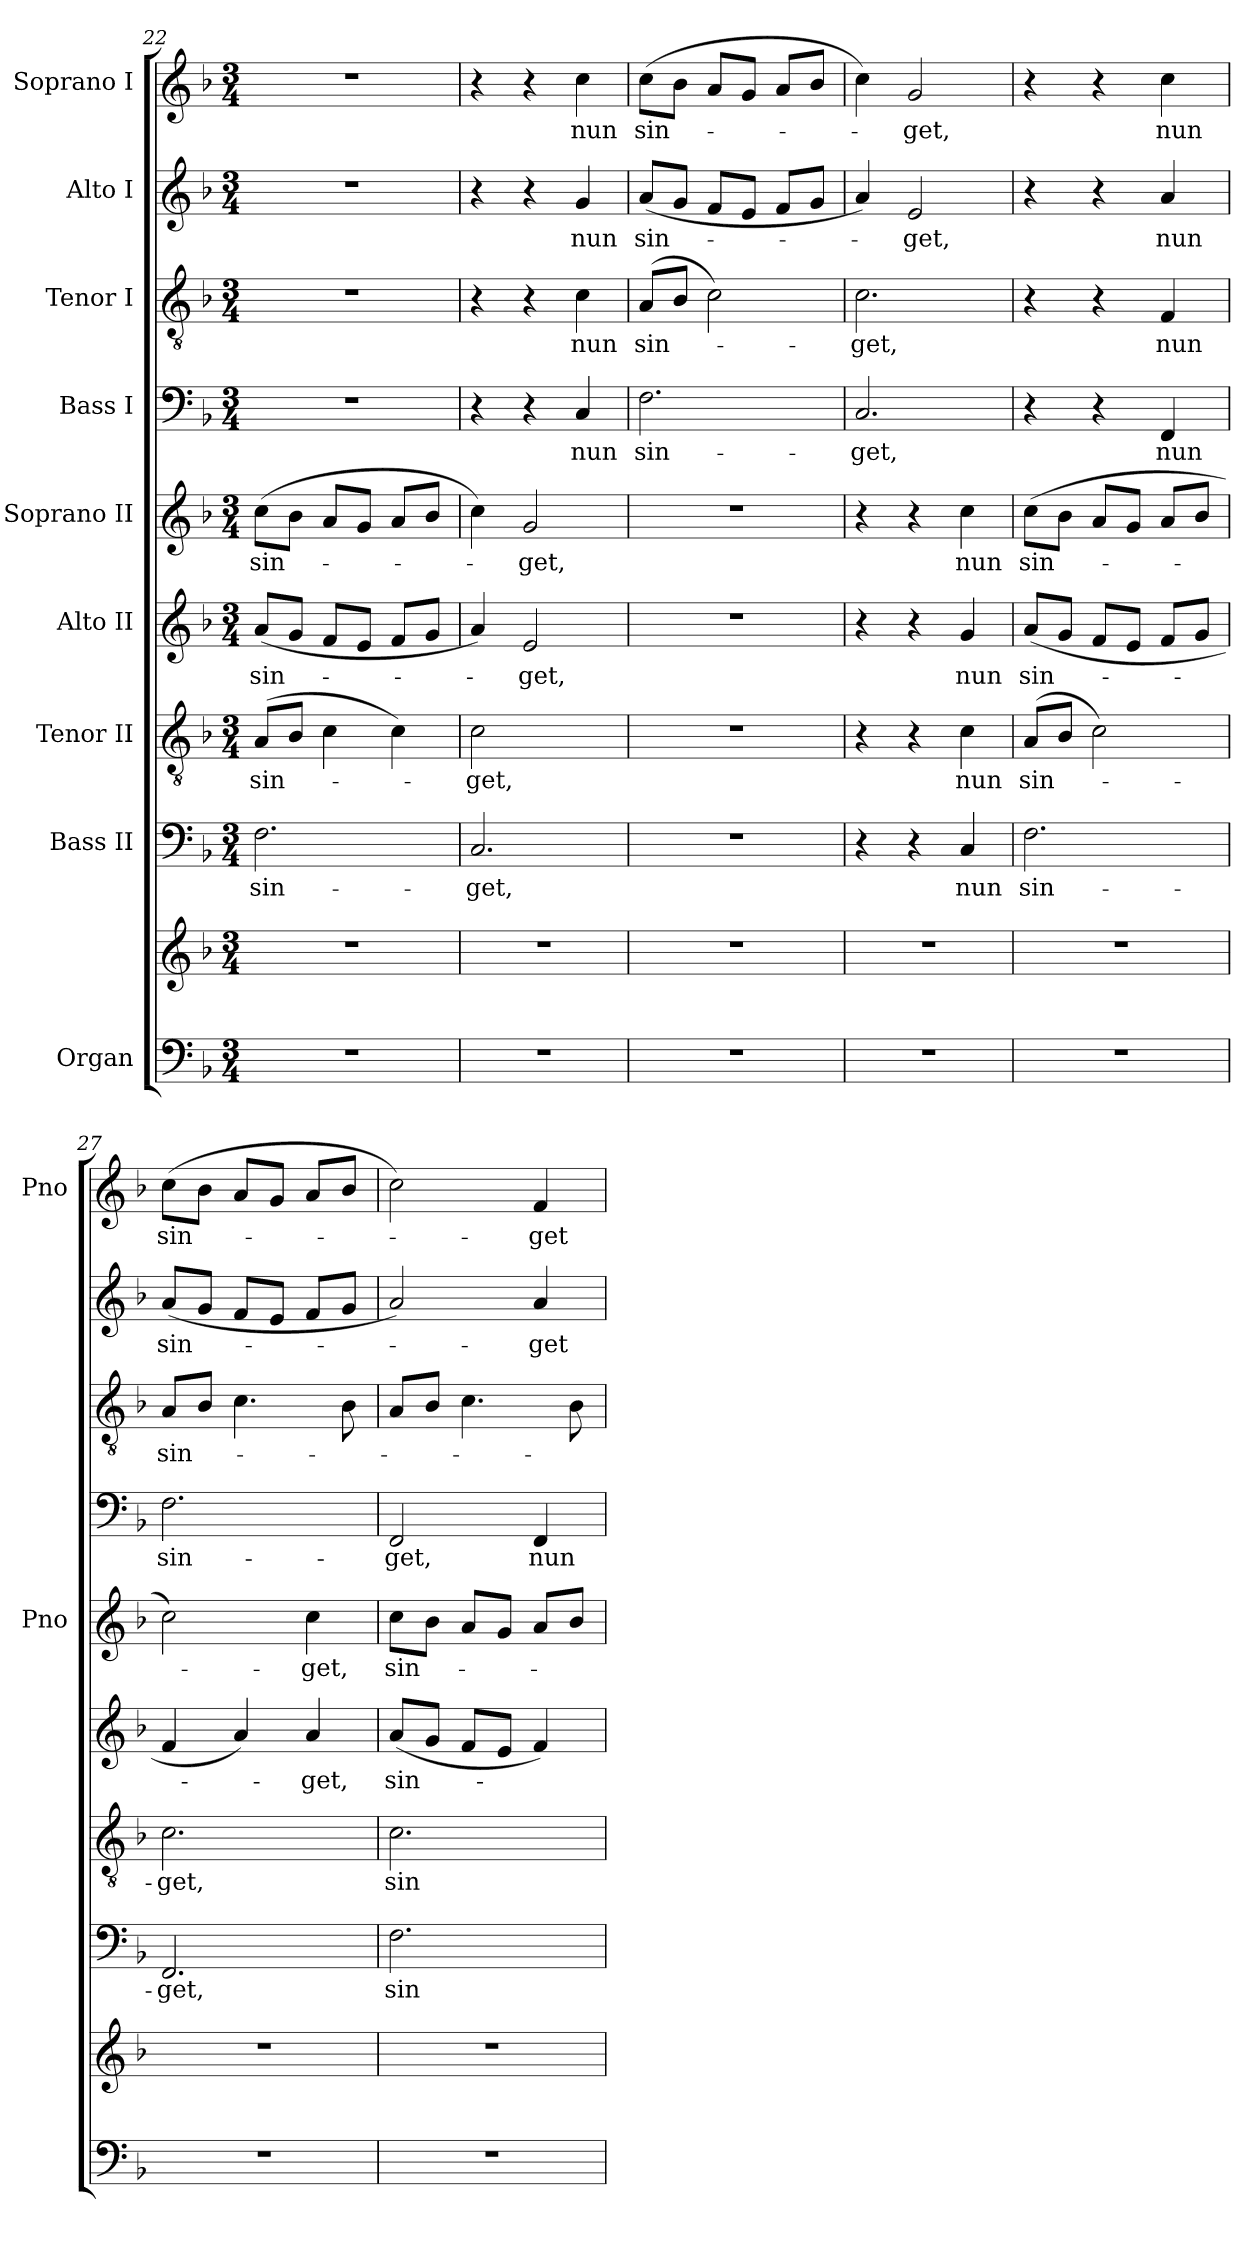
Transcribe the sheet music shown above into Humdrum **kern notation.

**kern	**kern	**kern	**text	**kern	**text	**kern	**text	**kern	**text	**kern	**text	**kern	**text	**kern	**text	**kern	**text
*part9	*part9	*part8	*part8	*part7	*part7	*part6	*part6	*part5	*part5	*part4	*part4	*part3	*part3	*part2	*part2	*part1	*part1
*staff10	*staff9	*staff8	*staff8	*staff7	*staff7	*staff6	*staff6	*staff5	*staff5	*staff4	*staff4	*staff3	*staff3	*staff2	*staff2	*staff1	*staff1
*I"Organ	*	*I"Bass II	*	*I"Tenor II	*	*I"Alto II	*	*I"Soprano II	*	*I"Bass I	*	*I"Tenor I	*	*I"Alto I	*	*I"Soprano I	*
*	*	*	*	*	*	*	*	*I'Pno	*	*	*	*	*	*	*	*I'Pno	*
*clefF4	*clefG2	*clefF4	*	*clefGv2	*	*clefG2	*	*clefG2	*	*clefF4	*	*clefGv2	*	*clefG2	*	*clefG2	*
*k[b-]	*k[b-]	*k[b-]	*	*k[b-]	*	*k[b-]	*	*k[b-]	*	*k[b-]	*	*k[b-]	*	*k[b-]	*	*k[b-]	*
*F:	*F:	*F:	*	*F:	*	*F:	*	*F:	*	*F:	*	*F:	*	*F:	*	*F:	*
*M3/4	*M3/4	*M3/4	*	*M3/4	*	*M3/4	*	*M3/4	*	*M3/4	*	*M3/4	*	*M3/4	*	*M3/4	*
=22	=22	=22	=22	=22	=22	=22	=22	=22	=22	=22	=22	=22	=22	=22	=22	=22	=22
2.r	2.r	2.F\	sin-	(8A/L	sin-	(8a/L	sin-	(8cc\L	sin-	2.r	.	2.r	.	2.r	.	2.r	.
.	.	.	.	8B-/J	.	8g/J	.	8b-\J	.	.	.	.	.	.	.	.	.
.	.	.	.	4c\	.	8f/L	.	8a/L	.	.	.	.	.	.	.	.	.
.	.	.	.	.	.	8e/J	.	8g/J	.	.	.	.	.	.	.	.	.
.	.	.	.	4c\)	.	8f/L	.	8a/L	.	.	.	.	.	.	.	.	.
.	.	.	.	.	.	8g/J	.	8b-/J	.	.	.	.	.	.	.	.	.
=23	=23	=23	=23	=23	=23	=23	=23	=23	=23	=23	=23	=23	=23	=23	=23	=23	=23
2.r	2.r	2.C/	-get,	2c\	-get,	4a/)	.	4cc\)	.	4r	.	4r	.	4r	.	4r	.
.	.	.	.	.	.	2e/	-get,	2g/	-get,	4r	.	4r	.	4r	.	4r	.
.	.	.	.	4ryy	.	.	.	.	.	4C/	nun	4c\	nun	4g/	nun	4cc\	nun
!!LO:LB:g=z
=24	=24	=24	=24	=24	=24	=24	=24	=24	=24	=24	=24	=24	=24	=24	=24	=24	=24
2.r	2.r	2.r	.	2.r	.	2.r	.	2.r	.	2.F\	sin-	(8A/L	sin-	(8a/L	sin-	(8cc\L	sin-
.	.	.	.	.	.	.	.	.	.	.	.	8B-/J	.	8g/J	.	8b-\J	.
.	.	.	.	.	.	.	.	.	.	.	.	2c\)	.	8f/L	.	8a/L	.
.	.	.	.	.	.	.	.	.	.	.	.	.	.	8e/J	.	8g/J	.
.	.	.	.	.	.	.	.	.	.	.	.	.	.	8f/L	.	8a/L	.
.	.	.	.	.	.	.	.	.	.	.	.	.	.	8g/J	.	8b-/J	.
=25	=25	=25	=25	=25	=25	=25	=25	=25	=25	=25	=25	=25	=25	=25	=25	=25	=25
2.r	2.r	4r	.	4r	.	4r	.	4r	.	2.C/	-get,	2.c\	-get,	4a/)	.	4cc\)	.
.	.	4r	.	4r	.	4r	.	4r	.	.	.	.	.	2e/	-get,	2g/	-get,
.	.	4C/	nun	4c\	nun	4g/	nun	4cc\	nun	.	.	.	.	.	.	.	.
=26	=26	=26	=26	=26	=26	=26	=26	=26	=26	=26	=26	=26	=26	=26	=26	=26	=26
2.r	2.r	2.F\	sin-	(8A/L	sin-	(8a/L	sin-	(8cc\L	sin-	4r	.	4r	.	4r	.	4r	.
.	.	.	.	8B-/J	.	8g/J	.	8b-\J	.	.	.	.	.	.	.	.	.
.	.	.	.	2c\)	.	8f/L	.	8a/L	.	4r	.	4r	.	4r	.	4r	.
.	.	.	.	.	.	8e/J	.	8g/J	.	.	.	.	.	.	.	.	.
.	.	.	.	.	.	8f/L	.	8a/L	.	4FF/	nun	4F/	nun	4a/	nun	4cc\	nun
.	.	.	.	.	.	8g/J	.	8b-/J	.	.	.	.	.	.	.	.	.
=27	=27	=27	=27	=27	=27	=27	=27	=27	=27	=27	=27	=27	=27	=27	=27	=27	=27
2.r	2.r	2.FF/	-get,	2.c\	-get,	4f/	.	2cc\)	.	2.F\	sin-	8A/L	sin-	(8a/L	sin-	(8cc\L	sin-
.	.	.	.	.	.	.	.	.	.	.	.	8B-/J	.	8g/J	.	8b-\J	.
.	.	.	.	.	.	4a/)	.	.	.	.	.	4.c\	.	8f/L	.	8a/L	.
.	.	.	.	.	.	.	.	.	.	.	.	.	.	8e/J	.	8g/J	.
.	.	.	.	.	.	4a/	-get,	4cc\	-get,	.	.	.	.	8f/L	.	8a/L	.
.	.	.	.	.	.	.	.	.	.	.	.	8B-\	.	8g/J	.	8b-/J	.
=28	=28	=28	=28	=28	=28	=28	=28	=28	=28	=28	=28	=28	=28	=28	=28	=28	=28
2.r	2.r	2.F\	sin-	2.c\	sin-	(8a/L	sin-	8cc\L	sin-	2FF/	-get,	8A/L	.	2a/)	.	2cc\)	.
.	.	.	.	.	.	8g/J	.	8b-\J	.	.	.	8B-/J	.	.	.	.	.
.	.	.	.	.	.	8f/L	.	8a/L	.	.	.	4.c\	.	.	.	.	.
.	.	.	.	.	.	8e/J	.	8g/J	.	.	.	.	.	.	.	.	.
.	.	.	.	.	.	4f/)	.	8a/L	.	4FF/	nun	.	.	4a/	-get	4f/	-get
.	.	.	.	.	.	.	.	8b-/J	.	.	.	8B-\	.	.	.	.	.
=	=	=	=	=	=	=	=	=	=	=	=	=	=	=	=	=	=
*-	*-	*-	*-	*-	*-	*-	*-	*-	*-	*-	*-	*-	*-	*-	*-	*-	*-
